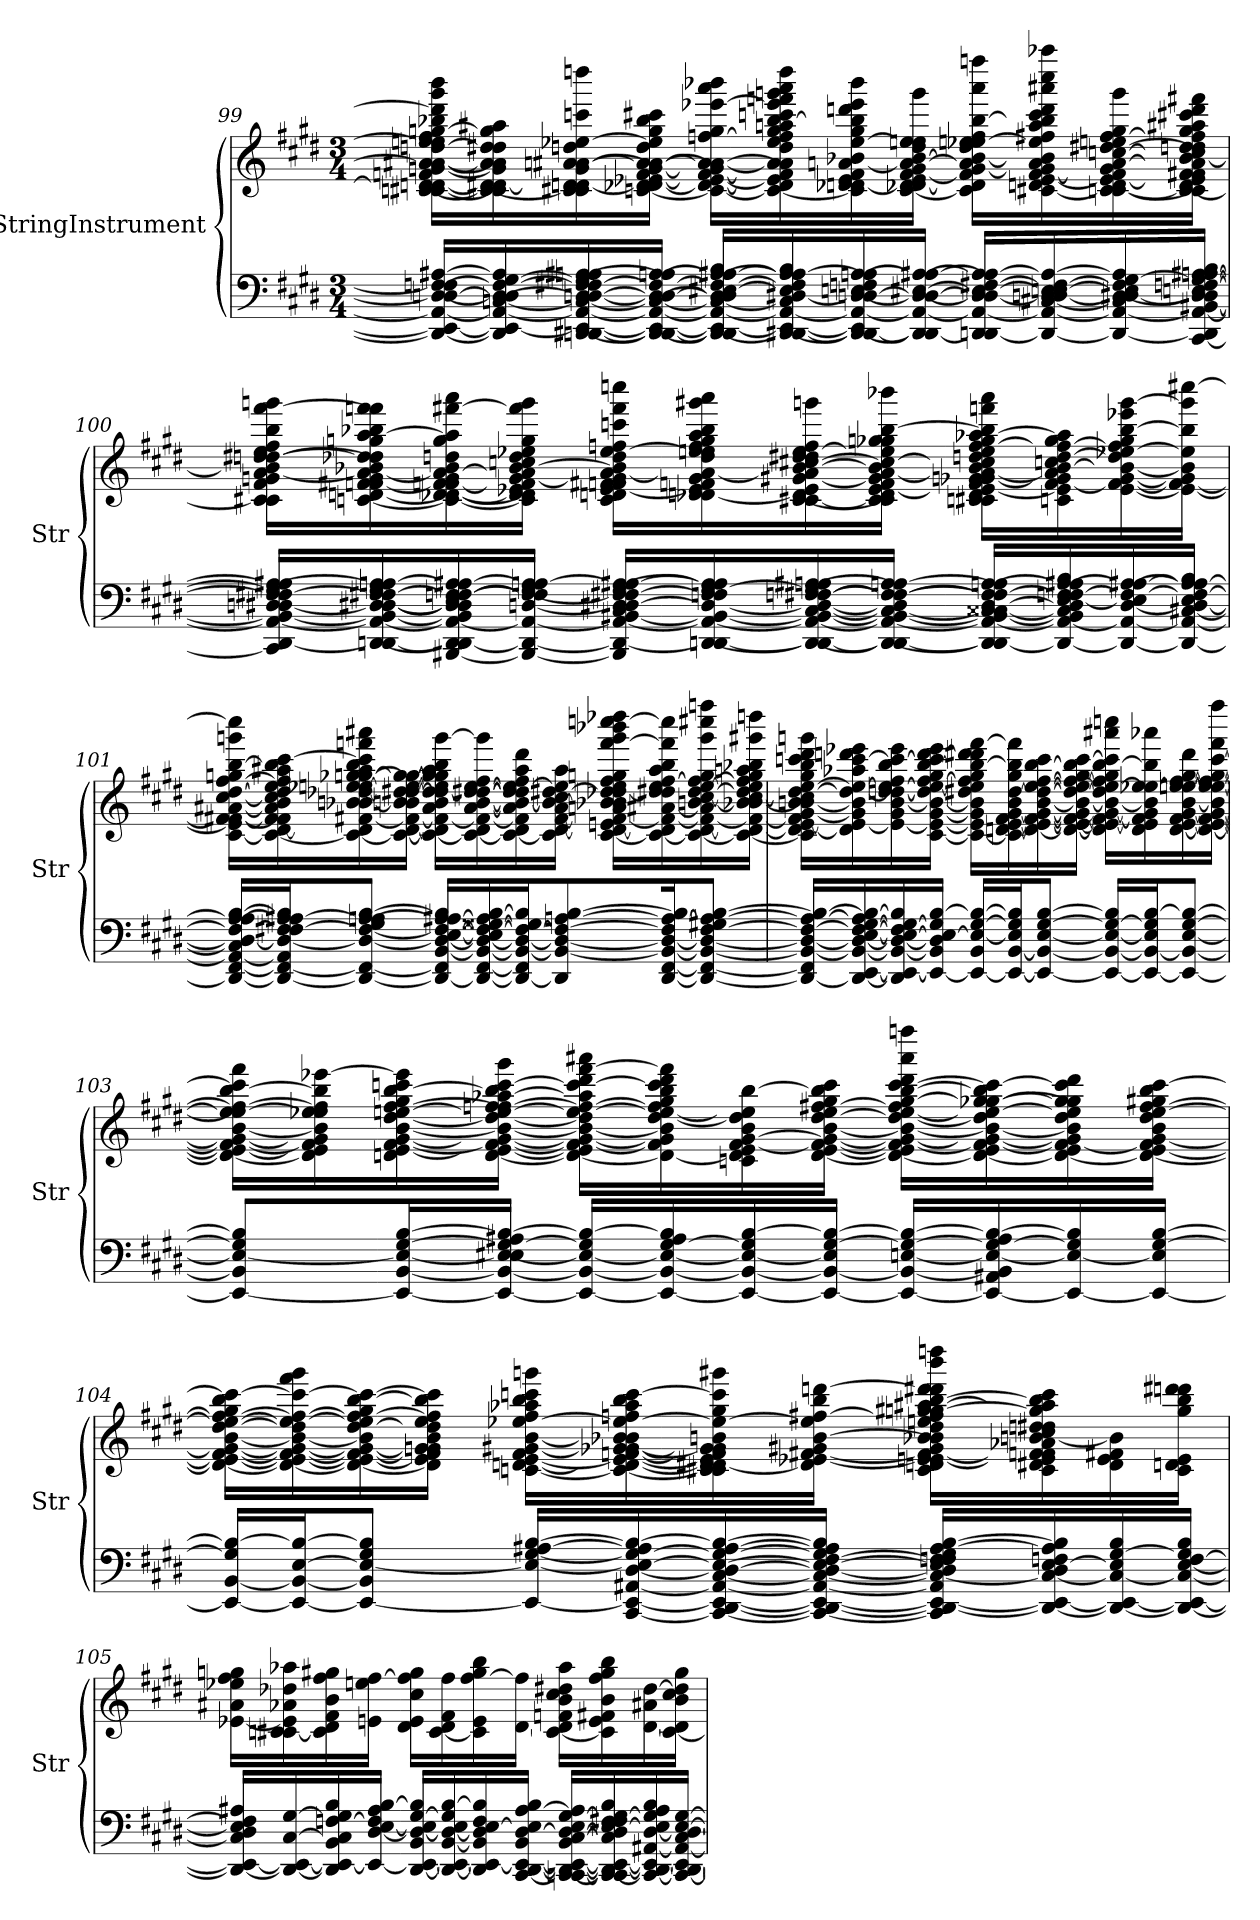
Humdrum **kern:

**kern	**kern
*part2	*part1
*staff2	*staff1
*I"StringInstrument	*I"StringInstrument
*I'Str	*I'Str
!!LO:LB:g=z
*clefF4	*clefG2
*k[f#c#g#d#]	*k[f#c#g#d#]
*M3/4	*M3/4
=99	=99
16DD#/_ 16EE/_ 16AA#/_ [16Dn/ 16D#/_ [16Fn/ 16F#/] [16A#X/LL	[16cn\ [16c#\ [16dn\ 16d#\] 16fn\ [16gn\ 16a\_ [16a#X\ [16ddn\ 16ee-\] 16een\ 16ff#\ [16ggn\ 16bb-X\ 16ddd\] 16ggg#\ 16bbb\LL
16DD#/] 16EE/_ 16AA#/_ [16Cn/ 16D/] 16D#/_ 16F/_ [16G#/ 16A#/]	16c\_ 16c#\] 16d\] [16d#X\ 16g\] 16a\] 16a#\] 16dd\] 16dd#X\ 16gg\] 16aa#X\
[16DDn/ [16DD#X/ 16EE/_ 16AA#/_ 16C/_ [16Dn/ 16D#/_ 16F/] [16F#X/ 16G#/] 16An/ [16A#X/	16c\] 16c#X\ [16dn\ 16d#\] 16g\ [16an\ [16a#X\ 16ddn\ [16ee-X\ 16cccn\ 16ddddn\
16DD/_ 16DD#/_ 16EE/_ 16AA#/_ 16C/_ 16D/_ 16D#/_ 16F#/_ [16An/ 16A#/]JJ	[16cn\ 16d-X\ 16d\_ [16e-X\ 16f\ [16g\ 16a\_ 16a#\_ 16dd\ 16ee-\] 16gg\ 16bb-\ 16ccc#X\JJ
16DD/_ 16DD#/] 16EE/_ 16AA#/_ 16C/_ 16D/] 16D#/] [16E#X/ 16F#/_ 16A/_ [16A#X/ 16B/LL	16c\_ 16d\_ 16e-\_ [16f\ 16g\] 16a\_ 16a#\_ [16ffn\ 16gg\ [16eee-X\ 16aaa\ 16bbb-X\LL
16DD/_ [16DD#X/ 16EE/_ 16AA#/_ 16C/] [16D#X/ 16E#/] 16F#/] 16A/] 16A#/_ 16B/	16c\_ 16d\] 16e-\] 16f\] 16a\] 16a#\] 16dd\ 16ee-\ 16ff\] 16gg\ 16aan\ [16bb-\ 16cccn\ 16eee-\] 16fffn\ 16gggn\ 16aaa\ 16dddd\
16DD/_ 16DD#/_ 16EE/] 16AA#/_ [16Dn/ 16D#/_ 16En/ 16Fn/ [16An/ 16A#/]	16c\] 16d-X\ [16dn\ 16e-\ 16f\ [16an\ 16b-X\ [16ee-\ 16gg\ 16bb-\] 16dddn\ 16eee-\ 16bbb-\
16DD/] 16DD#/_ 16AA#/_ 16D/_ 16D#/_ [16E#X/ 16A/_ [16A#X/JJ	[16c\ [16d-X\ 16d\] 16e-\ [16f\ 16g\ 16a\_ [16b-\ 16dd\ 16ee-\] 16een\ 16ggg\JJ
16DDn/ 16DD#/_ 16AA#/_ 16D/] 16D#/_ 16E#/_ [16F#X/ 16A/] 16A#/_LL	16c\] 16d-\] 16f\] [16g\ 16a\] 16b-\_ 16dd\ [16ee-X\ 16een\ 16ff\ [16bb-\ 16aaa\ 16ffffn\LL
16DD#/_ 16AA#/_ [16C#X/ [16Dn/ 16D#/] 16En/ 16E#/_ 16F#/_ 16A#/_	[16c#X\ 16dn\ [16e-\ [16f\ 16g\] 16a\ 16b-\] 16ee-\] 16ff#X\ 16aa\ 16bb-\] 16ccc\ 16ddd\ 16aaa#X\ 16cccc#\ 16aaaa-X\
16DD#/_ 16AA#/_ 16C#/] 16D/_ [16D#X/ 16E#/] 16F#/] [16G#/ 16A#/]	[16cn\ 16c#\_ 16d\ 16e-\_ 16f\] 16g\ [16a\ [16ccn\ [16dd#X\ 16een\ [16ff#\ 16gg\ 16ggg\
[16CC#/ 16DD#/] 16AA#/_ [16BB#X/ 16D/] 16D#/] 16En/ [16Fn/ 16G#/_ [16An/ 16A#X/ 16B/JJ	16c\_ 16c#\] 16d\ 16e-\] 16f\ 16f#X\ 16a\] [16b-\ 16cc\] 16ddn\ 16dd#\] 16ff#\] 16gg\ 16aa#X\ 16ccc#X\ 16ddd\ 16fff#X\JJ
!!LO:LB:g=z
=100	=100
16CC#/] [16DD#/ 16AA#/_ 16BB#/_ [16Dn/ 16D#X/ 16F/_ 16F#X/ 16G#/] 16A/] [16A#X/LL	16c\] 16c#X\ 16f#\ 16gn\ [16a\ 16b-\] [16ddn\ [16dd#X\ 16ee\ 16ff#\ 16bb\ [16fff#\ 16gggn\LL
[16DDn/ 16DD#/_ 16AA#/_ 16BB#/_ 16D/_ [16D#X/ 16F/] [16F#X/ 16G#/ [16An/ 16A#/]	[16cn\ [16dn\ 16fn\ [16f#X\ 16g\ 16a\_ 16b-X\ 16dd-X\ 16dd\] 16dd#\] 16ggn\ [16aa\ 16bb-X\ 16fffn\ 16fff#\]
[16BBB#X/ 16DD/] 16DD#/_ 16AA#/_ 16BB#/] 16D/] 16D#/] 16E/ [16Fn/ 16F#/_ 16A/] [16A#X/	16c\_ [16d-X\ 16d\_ [16fn\ 16f#\] 16g\ 16a\_ 16b-\ 16ddn\ 16gg\ 16aa\] [16fff#X\ 16aaa\
16BBB#/_ 16DD#/_ 16AA#/_ [16Dn/ 16F/_ 16F#/] 16G#/ [16An/ 16A#/]JJ	16c\] 16d-\] 16d\] 16e-X\ 16f\] [16g\ 16a\] [16b-\ 16ccn\ 16dd\ 16ee-X\ 16gg\ 16fff#\] 16ggg\JJ
16BBB#/] 16DD#/_ 16AA#/_ [16BB#X/ 16C#/ 16D/] [16D#X/ 16F/] [16F#X/ 16G#/ 16A/_ [16A#X/LL	16c\ 16dn\ [16e-\ 16fn\ 16f#X\ 16g\] [16a\ 16b-\] 16dd\ [16ee-\ 16ffn\ 16cccn\ 16fff#\ 16ccccn\LL
[16DDn/ 16DD#/_ 16AA#/_ 16BB#/_ 16D#/_ 16Fn/ 16F#/] [16G#/ 16A/] 16A#/]	16d-X\ [16dn\ 16e-\] 16fn\ 16g\ 16a\_ 16dd\ 16ee-\] 16een\ 16ff\ 16gg\ 16aa\ 16bb-\ 16ggg#X\ 16aaa\
16DD/_ 16DD#/_ 16AA#/_ 16BB#/_ [16C#/ 16D#/_ [16Fn/ [16F#X/ 16G#/] 16An/ [16A#X/	[16c\ [16c#X\ 16d\] 16e-\ [16g#X\ 16a\] [16b-\ [16cc#X\ 16dd\ 16dd#X\ [16ee\ 16ff\ 16gggn\
16DD/_ 16DD#/_ 16AA#/_ 16BB#/_ 16C#/_ 16D#/] 16F/_ 16F#/_ 16An/ 16A#/_JJ	16c\] 16c#\] 16d\ [16e-\ 16f\ 16g#\] [16a\ 16b-\] 16cc#\_ 16ee\] 16gg-X\ 16ggn\ [16bb-\ 16bbb-X\JJ
16DD/] 16DD#/_ 16AA#/_ 16BB#/_ 16C#/] [16C##X/ [16D#/ 16F/] 16F#/_ [16An/ 16A#/]LL	16cn\ 16c#X\ 16d\ 16e-\_ 16f\ 16g-X\ [16gn\ 16a\_ 16b-\ 16cc#\] 16ddn\ 16ee\ [16ff\ 16gg\ [16aa-X\ 16bb-\] 16fffn\ 16aaa\LL
16DD#/_ 16AA#/_ 16BB#/] 16C##/] 16D#/] [16E/ [16Fn/ 16F#/] 16A/_ 16A#X/ 16B/	16c\ 16e-\] [16f\ 16g\] 16a\] [16b-\ 16ccn\ [16dd\ 16ff\_ 16gg\ 16aa-\]
16DD#/_ 16AA#/_ [16D#/ 16E/] 16F/_ 16A/_ [16A#X/	[16e-\ 16f\_ [16g\ 16b-\_ 16dd\] [16ee-X\ 16ff\] 16gg\ [16bb-\ 16eee-X\ [16ggg\
16DD#/_ 16AA#/_ [16C#X/ 16D#/_ 16E/ 16F/_ 16A/] 16A#/_ 16B/JJ	16e-\_ 16f\_ 16g\] 16b-\] 16ee-\] 16bb-\] 16ggg\] [16cccc#X\JJ
!!LO:LB:g=z
=101	=101
16DD#/_ [16FF#/ 16AA#/_ 16C#/] 16D#/_ 16F/_ [16A/ 16A#/] [16B/LL	[16c#\ 16e-\] 16f\_ [16f#X\ [16a#X\ [16cc#\ [16dd#\ [16ff#\ 16ggn\ [16bb\ 16gggn\ 16cccc#\]LL
16DD#/_ 16FF#/_ 16AA#/] 16D#/_ 16F/] [16F#X/ 16A/] [16A#X/ 16B/]J	16c#\_ [16d#\ 16f\] 16f#\] 16a#\] 16b\ 16cc#\] 16dd#\] 16ee\ 16ff#\] 16aa#X\ 16bb\] [16ccc#\
8DD#/_ 8FF#/_ 8D#/_ 8F#/_ 8G#/ [8An/ 8A#/] [8B/J	16c#\_ 16d#\] [16f#X\ [16b-X\ 16bn\ [16dd-X\ 16ee-X\ [16een\ [16gg-X\ [16ggn\ 16aa#\ 16bb\ 16ccc#\] 16fffn\ 16aaa#X\
.	16c#\_ [16d#\ 16f#\_ 16b-\] 16bn\ 16dd-\_ [16dd#X\ 16ee\_ 16gg-\_ 16gg\_JJ
16DD#/_ 16FF#/] [16BB/ 16D#/_ [16E/ 16F#/_ 16A/] [16A#X/ 16B/]LL	16c#\_ 16d#\] 16f#\_ 16a#\ 16b\ 16dd-\_ 16dd#\] 16ee\] 16gg-\] 16gg\] 16aa#\ 16bb\ [16ggg\LL
16DD#/_ [16FF#/ 16BB/_ 16D#/_ 16E/] 16F#/_ [16G##X/ 16A#/] [16B/	16c#\_ 16d#\ 16f#\_ [16a#\ [16b\ 16dd-\_ [16dd#X\ [16ee\ 16ff#\ 16ggg\]
16DD#/_ 16FF#/] 16BB/_ 16D#/_ 16F#/_ 16G##/] 16B/]J	16c#\_ 16d#\ 16f#\] 16a#\] 16b\_ 16dd-\] 16dd#\] 16ee\_ 16ff#\ 16aa#\ 16ddd#\
8DD#/] 8BB/_ 8D#/_ 8F#/_ [8An/ [8B/	16c#\] [16d#\ [16f#\ 16a#\ 16b\_ 16cc#\ [16dd#X\ 16ee\] 16aa#\JJ
.	[16c#\ 16d#\_ 16en\ 16f#\_ 16an\ 16b-X\ 16b\] [16dd-X\ 16dd#\] 16ee\ 16ff#\ 16ggn\ [16fff\ 16ggg\ 16bbb-X\ [16ccccn\ 16dddd-X\LL
[16DD#/ [16FF#/ 16BB/_ 16D#/_ 16F#/] 16A/_ 16B/]K	16c#\_ 16d#\] 16f#\_ [16a#X\ 16dd-\] 16dd#X\ 16ee\ [16ff#\ 16aa#\ 16bb\ 16fff\] 16cccc\]
8DD#/_ 8FF#/_ 8BB/_ 8D#/_ [8F#/ 8G#X/ 8A/_ [8B/J	16c#\_ [16d#\ 16f#\_ 16a#\] [16bn\ [16cc#\ [16dd#\ [16ee\ 16ff#\_ 16gg\ 16ggg\ 16cccc#X\ 16ffffn\
.	16c#\_ 16d#\_ 16f#\_ [16b-X\ 16b\] 16cc#\_ 16dd#\] 16ee\] 16ff#\] 16gg\ 16aan\ 16bb-X\ 16ggg#X\ 16ddddn\JJ
!!LO:PB:g=z
=102	=102
16DD#/_ 16FF#/] 16BB/_ 16D#/_ 16F#/_ 16A/_ 16B/_LL	16c#\] 16d#\_ [16e\ 16f#\] [16g#\ 16b-\] [16bn\ 16cc#\] [16dd#\ [16ee\ 16gg#\ 16bb\ 16cccn\ 16ddd#\ 16gggn\LL
16DD#/_ [16EE/ 16BB/_ 16D#/_ [16E/ 16F#/_ [16G#/ 16A/] 16B/_	16d#\] 16e\_ 16g#\] 16b\] 16dd#\_ 16ee\_ 16aa-X\ [16ccc\ 16dddn\ 16eee-X\
16DD#/] 16EE/_ 16BB/_ 16D#/_ 16E/_ 16F#/] 16G#/_ 16B/]	16e\_ 16g#\ [16b\ 16ddn\ 16dd#\_ 16ee\_ 16ff#\ 16bb\ 16ccc\_ 16eee-\
16EE/_ 16BB/] 16D#/] 16E/_ 16G#/] [16B/JJ	[16c#\ 16e\_ [16g#\ 16b\_ 16dd#\] 16ee\_ [16ff#\ 16gg#\ [16bb\ 16ccc\] [16ddd\ 16eee-\JJ
16EE/_ 16BB/ 16E/_ [16G#/ 16B/_LL	16c#\_ 16e\] 16g#\] 16b\] 16dd#X\ 16ee\] 16ff#\] 16gg#\ 16bb\_ 16ddd\] 16ddd#X\ [16fff#\LL
16EE/_ [16BB/ 16E/] 16G#/] 16B/]J	16c#\] [16dn\ [16e\ 16f#\ [16g#\ 16b\ [16dd#\ 16gg#\ 16bb\] 16fff#\]
8EE/_ 8BB/_ [8E/ [8G#/ [8B/J	16d\_ 16e\_ [16f#\ 16g#\_ [16b\ 16dd#\_ [16ee\ [16ff#\ [16bb\ 16ccc\
.	16d\_ 16e\_ 16f#\_ 16g#\_ 16b\_ 16dd#\_ 16ee\_ 16ff#\_ 16gg#\ 16bb\] [16ccc\JJ
16EE/_ 16BB/_ 16E/_ 16G#/_ 16B/]LL	16d\] 16e\_ 16f#\_ 16g#\_ 16b\_ 16dd#\] 16ee\_ 16ff#\] 16gg#\ [16bb\ 16ccc\] 16aaa#X\ 16ccccn\LL
16EE/_ 16BB/_ 16E/] 16G#/] [16B/J	16d\ 16e\] 16f#\] 16g#\] 16b\] [16ee-X\ 16ee\] 16bb\] 16aaa-X\
8EE/_ 8BB/_ [8E/ [8G#/ 8B/_J	[16d\ [16e\ 16f#\ [16g#\ [16b\ 16ee-\_ [16een\ [16ff#\ 16gg#\ 16ddd#\
.	16d\_ 16e\_ [16f#\ 16g#\_ 16b\] 16ee-\_ 16ee\_ 16ff#\_ 16gg#\ [16ccc\ 16fff#\ 16ffff#\JJ
!!LO:LB:g=z
=103	=103
8EE/_ 8BB/] 8E/_ 8G#/] 8B/]L	16d\_ 16e\_ 16f#\_ 16g#\_ [16b\ 16ee-\] 16ee\_ 16ff#\_ [16bb\ 16ccc\] 16fff#\LL
.	16d\] 16e\] 16f#\] 16g#\] 16b\] 16ee-X\ 16ee\] 16ff#\] 16bb\] [16eee-X\
16EE/_ [16BB/ 16E/_ [16G#/ [16B/L	16dn\ [16e\ [16f#\ [16g#\ [16b\ [16dd#\ [16een\ [16ff#\ 16gg#\ [16bb\ 16cccn\ 16eee-\]
16EE/_ 16BB/_ 16E/_ 16E#X/ 16G#/_ 16A#X/ 16B/_JJ	[16d\ 16e\_ 16f#\_ 16g#\_ 16b\_ 16dd#\_ 16ee\_ 16ffn\ 16ff#\_ [16aa-X\ 16bb\] [16ccc\ 16ggg#\JJ
16EE/_ 16BB/_ 16E/_ 16G#/] 16B/_LL	16d\_ 16e\] 16f#\_ 16g#\_ 16b\_ 16dd#\] 16ee\_ 16ff#\_ 16aa-\] 16ccc\_ 16ddd#\ [16fff#\ 16aaa#X\LL
16EE/_ 16BB/_ 16E/_ [16G#/ 16A#/ 16B/]	16d\_ 16f#\] 16g#\] 16b\] [16dd#\ 16ee\_ 16ff#\] 16gg#\ 16bb\ 16ccc\] 16ddd#\ 16fff#\]
16EE/_ 16BB/_ 16E/_ 16G#/] [16B/	16cn\ 16d\] 16e\ [16f#\ [16g#\ 16b\ 16dd#\] 16ee\] [16bb\
16EE/_ 16BB/_ 16E/] [16G#/ 16B/_JJ	[16d\ [16e\ 16f#\_ 16g#\_ [16b\ [16dd#\ 16ee\ [16ff#X\ 16gg#\ 16bb\] 16ccc\JJ
16EE/_ 16BB/_ [16En/ 16G#/_ 16B/_LL	16d\_ 16e\] 16f#\_ 16g#\_ 16b\_ 16dd#\_ [16ee\ 16ff#\] [16gg#\ [16bb\ [16ccc\ 16ddd#\ 16aaa#\ 16ffffn\LL
16EE/_ 16AA#X/ 16BB/] 16E/_ 16G#/_ 16A#/ 16B/_	16d\_ 16e\ 16f#\_ 16g#\_ 16b\_ 16dd#\] 16ee\_ [16gg-X\ 16gg#\_ 16bb\] 16ccc\_
16EE/_ 16E/_ 16G#/] 16B/]	16d\_ 16e\ 16f#\_ 16g#\] 16b\] 16dd#\ 16ee\] 16gg-\] 16gg#\] 16ccc\] 16ddd#\
16EE/_ 16E/] [16G#/ [16B/JJ	16d\_ [16e\ 16f#\] [16g#\ 16b\ 16dd#\ [16ee\ [16ff#\ 16gg#X\ 16bb\ [16ccc\JJ
!!LO:LB:g=z
=104	=104
16EE/_ [16BB/ 16G#/] 16B/_LL	16d\_ 16e\_ [16f#\ 16g#\_ [16b\ [16dd#\ 16ee\_ 16ff#\_ 16gg#\ 16bb\ 16ccc\_LL
16EE/_ 16BB/_ [16E/ 16B/_J	16d\_ 16e\_ 16f#\_ 16g#\_ 16b\_ 16dd#\] 16ee\_ 16ff#\_ 16ccc\_ 16fff#\ 16ggg#\
8EE/_ 8BB/] 8E/_ 8G#/ 8B/]J	16d\_ 16e\_ 16f#\_ 16g#\_ 16b\] [16dd#\ 16ee\] 16ff#\_ 16gg#\ [16bb\ 16ccc\_
.	16d\] 16e\] 16f#\] 16gn\ 16g#\] 16b\ 16dd#\] 16ee\ 16ff#\] 16bb\] 16ccc\]JJ
16EE/_ 16E/_ [16G#/ [16A#X/ [16B/LL	[16cn\ [16dn\ [16e\ 16f#\ [16g#X\ [16b\ [16ee-X\ 16ff#\ 16aa-X\ 16bb\ 16cccn\ 16gggn\LL
[16CC#/ 16EE/_ [16AA#X/ [16D#/ 16E/_ 16G#/_ 16A#/] 16B/_	16c\_ 16d\_ 16e\_ [16fn\ [16g-X\ 16g#\_ 16b-X\ 16b\] 16ee-\_ 16ffn\ 16aa-\ 16bb\ [16ccc\
16CC#/_ [16DD#/ 16EE/_ 16AA#/_ [16C#/ 16D#/_ 16E/_ 16G#/_ [16A#/ 16B/_	16c\] 16c#X\ 16d\_ 16d#X\ 16e\] 16f\] 16g-\] 16g#\] 16bn\ 16ee-\_ 16gg#\ 16ccc\] 16ggg#X\
16CC#/_ 16DD#/_ 16EE/_ 16AA#/_ 16C#/_ 16D#/_ 16E/_ [16F#/ 16G#/] 16A#/] 16B/]JJ	16d\] [16e-X\ [16f#X\ 16g#X\ [16b\ 16ee-\] [16ff#X\ 16bb\ [16dddn\JJ
16CC#/] 16DD#/_ 16EE/_ 16AA#/] 16C#/_ 16D#/] 16E/] 16Fn/ 16F#/] 16G#/ [16A#/ [16B/LL	16c#\ 16dn\ 16e-\] [16en\ 16f#\_ 16g#\ 16b-X\ 16b\] 16dd#\ 16een\ 16ff#\] 16ggn\ [16gg#X\ [16aa#X\ [16bb\ 16ddd\] 16ddd#X\ 16bbb\ 16ddddn\LL
16DD#/_ 16EE/_ 16C#/_ 16D#/ [16E/ 16Fn/ 16A#/] 16B/]	16c#\ 16d#X\ 16e\] 16fn\ 16f#\] 16a-X\ [16bn\ 16cc#\ 16ddn\ 16dd#X\ 16gg#\] 16aa#\] 16bb\] 16ccc\
16DD#/_ 16EE/_ 16C#/_ 16E/] [16G#/ 16B/	16d#\ 16e\ 16f#X\ 16b\]
16DD#/_ 16EE/_ 16C#/_ [16E/ [16F/ 16G#/] 16B/JJ	16c#\ 16dn\ 16e\ 16gg#\ 16bb\ 16dddn\ 16ddd#X\JJ
!!LO:LB:g=z
=105	=105
16DD#/_ 16EE/_ 16C#/] 16D#/ 16E/] 16F/] 16A#X/LL	[16e-X\ 16a#X\ 16ee-X\ 16ff#\ 16ggn\LL
16DD#/_ 16EE/_ [16C#/ [16G#/	16cn\ [16c#X\ 16e-\] 16a-X\ 16dd-X\ 16aa-X\
16DD#/] 16EE/_ 16BB/ 16C#/] [16Fn/ 16G#/] 16B/	16c#\] 16d#\ 16f#\ 16b\ 16ff#\ 16gg#X\
16EE/_ [16D#/ [16E/ 16F/] 16A#/ [16B/JJ	16en\ 16een\ [16ff#\JJ
[16DD#/ 16EE/_ 16BB/ 16D#/_ 16E/] [16G#/ 16B/]LL	16d#\ 16e\ 16cc#\ 16ff#\] 16gg#\LL
16DD#/_ 16EE/_ [16BB/ 16D#/_ 16E/ 16G#/] [16B/	[16c#\ 16d#\ 16f#\ 16ff#\
16DD#/] 16EE/_ 16BB/] 16D#/] [16E/ 16F/ 16B/]	16c#\] 16e\ [16ff#\ 16gg#\ 16bb\
[16CC#/ [16DD#/ 16EE/_ 16BB/ [16D#/ 16E/] [16A#/ 16B/JJ	[16d#\ 16ff#\]JJ
[16CCn/ 16CC#/_ 16DD#/_ 16EE/_ 16BB/ [16C#/ 16D#/_ 16E/ [16G#/ 16A#/]LL	[16c#\ 16d#\] 16fn\ 16b\ 16cc#\ 16dd#X\ 16aa-\LL
16CC/_ 16CC#/] 16DD#/_ 16EE/_ 16C#/] 16D#/] [16E/ 16F/ 16F#X/ 16G#/_ 16B/	16c#\] 16e\ 16f#X\ 16b\ 16ff#\ 16gg#\ 16bb\
16CC/_ 16DD#/] 16EE/_ [16AA#X/ [16D#/ 16E/] 16G#/] 16A#/ 16B/	[16d#\ 16a#X\ [16dd#\
16CC/_ [16DD#/ 16EE/_ 16AA#/_ [16C#/ 16D#/] [16E/ [16G#/JJ	[16c#\ 16d#\] 16b\ 16cc#\ 16dd#\] 16gg#\JJ
=	=
*-	*-
